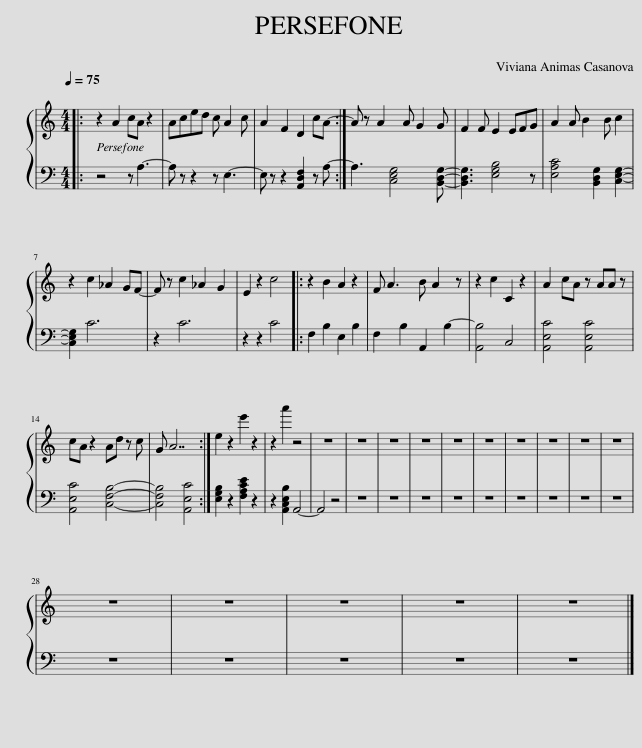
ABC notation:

X:1
%%score { 1 | 2 }
L:1/8
Q:1/4=75
M:4/4
I:linebreak $
K:C
V:1 treble
V:2 bass
V:1
|: z2 A2 cA z2 | Aced c A2 c | A2 F2 D2 cA- :| A z A2 A G2 G | F2 F E2 EFG | %5
 A2 A B2 B c2 |$ z2 c2 _A2 GF- | F z c2 _A2 G2 | E2 z2 c4 |: z2 B2 A2 z2 | %10
 F A3 B A2 z | z2 c2 C2 z2 | A2 cA z AA z |$ cA z2 Ad z c | G A7 :| %15
 e2 z2 e'2 z2 | z2 a'2 z4 | z8 | z8 | z8 | %20
 z8 | z8 | z8 | z8 | z8 | %25
 z8 | z8 |$ z8 | z8 | z8 | %30
 z8 | z8 |] %32
V:2
|: z4 z A,3- | A, z z2 z E,3- | E, z z2 [A,,D,F,]2 z A,- :| A,3 [C,E,G,]4 [B,,D,G,]- | [B,,D,G,]3 [E,G,B,]4 z | %5
 [E,A,C]4 [B,,D,G,]2 [C,E,G,]2- |$ [C,E,G,]2 C6 | z2 C6 | z2 z2 C4 |: F,2 B,2 E,2 B,2 | %10
 F,2 B,2 A,,2 B,2- | [A,,B,]4 C,4 | [A,,E,C]4 [A,,E,C]4 |$ [A,,E,C]4 [C,F,B,]4- | [C,F,B,]4 [A,,E,C]4 :| %15
 [E,G,B,]2 z2 [F,A,CE]2 z2 | z2 [A,,C,E,B,]2 A,,4- | A,,4 z4 | z8 | z8 | %20
 z8 | z8 | z8 | z8 | z8 | %25
 z8 | z8 |$ z8 | z8 | z8 | %30
 z8 | z8 |] %32
